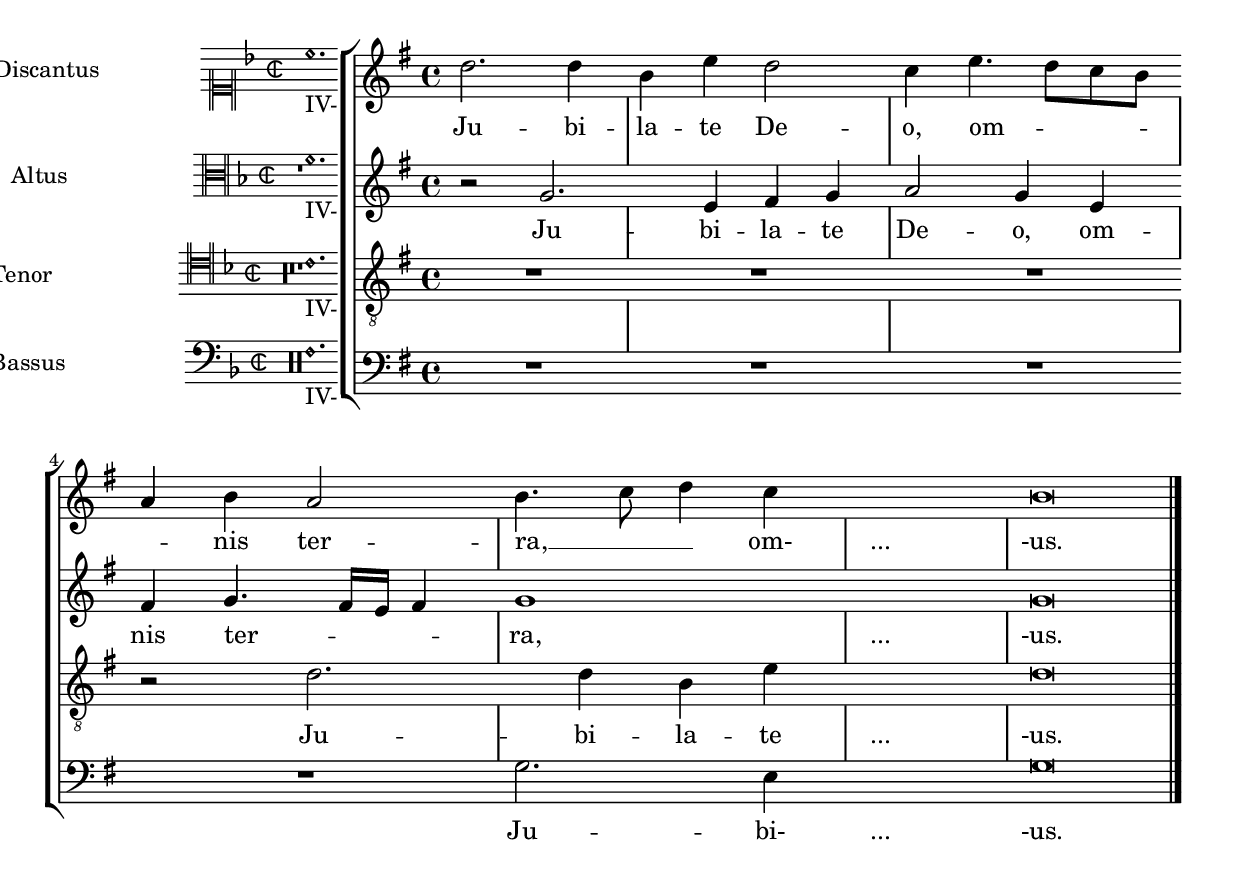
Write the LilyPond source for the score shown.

%% Do not edit this file; it is auto-generated from LSR http://lsr.dsi.unimi.it
%% This file is in the public domain.
\version "2.12.3"

\header {
  lsrtags = "ancient-notation, tweaks-and-overrides"

  texidoces = "
A modo de alternativa para obtener auténticos «incipit»
independientes de la partitura principal, se incluyen como
elemento de marcado en el campo que se usa normalmente para el
nombre del instrumento. Por el momento, la letra sólo se puede
añadir como marcado directo. Por desgracia, su espaciado no es
análogo al de la letra principal.

"
  doctitlees = "Transcripción de música antigua con incipit"

  texidoc = "
As a workaround to get real incipits which are independent from the
main score these are included as a markup into the field normally used
for the instrument name. As for now lyrics can only be added as a
direct markup. It doesn't unfortunately conform with the spacing of the
main lyrics.

"
  doctitle = "Transcription of Ancient music with incipit"
} % begin verbatim

global = {
  \set Score.skipBars = ##t
  \key g \major
  \time 4/4
  
  %make the staff lines invisible on staves
  \override Staff.BarLine #'transparent = ##t
  \skip 1*8 % the actual music

  % let finis bar go through all staves
  \override Staff.BarLine #'transparent = ##f

  % finis bar
  \bar "|."
}

  
discantusNotes = {
  \transpose c' c'' {
    \clef "treble"
    d'2. d'4 |
    b e' d'2 |
    c'4 e'4.( d'8 c' b |
    a4) b a2 |
    b4.( c'8 d'4) c'4 |
    \once \override NoteHead #'transparent = ##t c'1 |
    b\breve |
  }
}

discantusLyrics = \lyricmode {
  Ju -- bi -- |
  la -- te De -- |
  o, om --
  nis ter -- |
  ra, __ om- |
  "..." |
  -us. |
}

altusNotes = {
  \transpose c' c'' {
    \clef "treble"
    r2 g2. e4 fis g | % two bars
    a2 g4 e |
    fis g4.( fis16 e fis4) |
    g1 |
    \once \override NoteHead #'transparent = ##t g1 |
    g\breve |
  }
}

altusLyrics = \lyricmode {
  Ju -- bi -- la -- te | % two bars
  De -- o, om -- |
  nis ter -- ra, |
  "..." |
  -us. |
}

tenorNotes = {
  \transpose c' c' {
    \clef "treble_8"
    R1 |
    R1 |
    R1 |
    r2 d'2. d'4 b e' | % two bars
    \once \override NoteHead #'transparent = ##t e'1 |
    d'\breve |
  }
}

tenorLyrics = \lyricmode {
  Ju -- bi -- la -- te | % two bars
  "..." |
  -us. 
}

bassusNotes = {
  \transpose c' c' {
    \clef "bass"
    R1 |
    R1 |
    R1 |
    R1 |
    g2. e4 |
    \once \override NoteHead #'transparent = ##t e1 |
    g\breve |
  }
}

bassusLyrics = \lyricmode {
  Ju -- bi- |
  "..." |
  -us. 
}

incipitDiscantus = \markup{
	\score{
		{
		\set Staff.instrumentName="Discantus "
		\override NoteHead   #'style = #'neomensural
		\override Rest #'style = #'neomensural
		\override Staff.TimeSignature #'style = #'neomensural
		\cadenzaOn 
		\clef "neomensural-c1"
		\key f \major
		\time 2/2
	  	c''1._"IV-" s2  %two bars
	  	\skip 1*8 % eight bars
    	}
	\layout {
		\context {\Voice
			\remove Ligature_bracket_engraver
			\consists Mensural_ligature_engraver
		}
		line-width=4.5\cm 
	}
	}
}

incipitAltus = \markup{
	\score{
		{ 
		\set Staff.instrumentName="Altus "
		\override NoteHead   #'style = #'neomensural
		\override Rest #'style = #'neomensural
		\override Staff.TimeSignature #'style = #'neomensural
		\cadenzaOn 
		\clef "neomensural-c3"
		\key f \major
		\time 2/2
	  	r1        % one bar
        f'1._"IV-" s2   % two bars
        \skip 1*7 % seven bars
		}
	\layout {
		\context {\Voice
			\remove Ligature_bracket_engraver
			\consists Mensural_ligature_engraver
		}
		line-width=4.5\cm 
	}
	}
}

incipitTenor = \markup{
    \score{ {
    \set Staff.instrumentName = "Tenor  "
    \override NoteHead   #'style = #'neomensural
	\override Rest #'style = #'neomensural
	\override Staff.TimeSignature #'style = #'neomensural
	\cadenzaOn 
	\clef "neomensural-c4"
	\key f \major
	\time 2/2
    r\longa   % four bars
    r\breve   % two bars
    r1        % one bar
    c'1._"IV-" s2   % two bars
    \skip 1   % one bar
    }
    \layout {
		\context {\Voice
			\remove Ligature_bracket_engraver
			\consists Mensural_ligature_engraver
		}
		line-width=4.5\cm 
}
}
}

incipitBassus = \markup{
    \score{ {
    \set Staff.instrumentName = "Bassus  "
    \override NoteHead   #'style = #'neomensural
	\override Rest #'style = #'neomensural
	\override Staff.TimeSignature #'style = #'neomensural
	\cadenzaOn 
	\clef "bass"
	\key f \major
	\time 2/2
    % incipit
    r\maxima  % eight bars
    f1._"IV-" s2    % two bars
    }
    \layout {
		\context {\Voice
			\remove Ligature_bracket_engraver
			\consists Mensural_ligature_engraver
		}
		line-width=4.5\cm 
            }
     }
}

%StaffGroup is used instead of ChoirStaff to get bar lines between systems
\score {
  <<
  \new StaffGroup = choirStaff <<
    \new Voice =
      "discantusNotes" << \global 
      \set Staff.instrumentName=\incipitDiscantus   
      \discantusNotes >>
    \new Lyrics =
      "discantusLyrics" \lyricsto discantusNotes { \discantusLyrics }
      
    \new Voice =
      "altusNotes" << \global 
      \set Staff.instrumentName=\incipitAltus 
      \altusNotes >>
    \new Lyrics =
      "altusLyrics" \lyricsto altusNotes { \altusLyrics }
     
    \new Voice =
      "tenorNotes" << \global 
      \set Staff.instrumentName=\incipitTenor 
      \tenorNotes >>
    \new Lyrics =
      "tenorLyrics" \lyricsto tenorNotes { \tenorLyrics }
     
    \new Voice =
      "bassusNotes" << \global 
      \set Staff.instrumentName=\incipitBassus
      \bassusNotes >>
      >>
    \new Lyrics =
      "bassusLyrics" \lyricsto bassusNotes { \bassusLyrics } 
    %Keep the bass lyrics outside of the staff group to avoid bar lines
    %between the lyrics.
  >>
  
  \layout {
    \context {
      \Score

      % no bars in staves
      \override BarLine #'transparent = ##t
    }
    % the next three instructions keep the lyrics between the barlines
	\context { \Lyrics 
	   \consists "Bar_engraver" 
	   \override BarLine #'transparent = ##t } 
	\context { \StaffGroup \consists "Separating_line_group_engraver" }
    \context {
      \Voice

      % no slurs
      \override Slur #'transparent = ##t

      % Comment in the below "\remove" command to allow line
      % breaking also at those barlines where a note overlaps
      % into the next bar.  The command is commented out in this
      % short example score, but especially for large scores, you
      % will typically yield better line breaking and thus improve
      % overall spacing if you comment in the following command.
      %\remove "Forbid_line_break_engraver"
    }
    	indent=5\cm
  }
}

